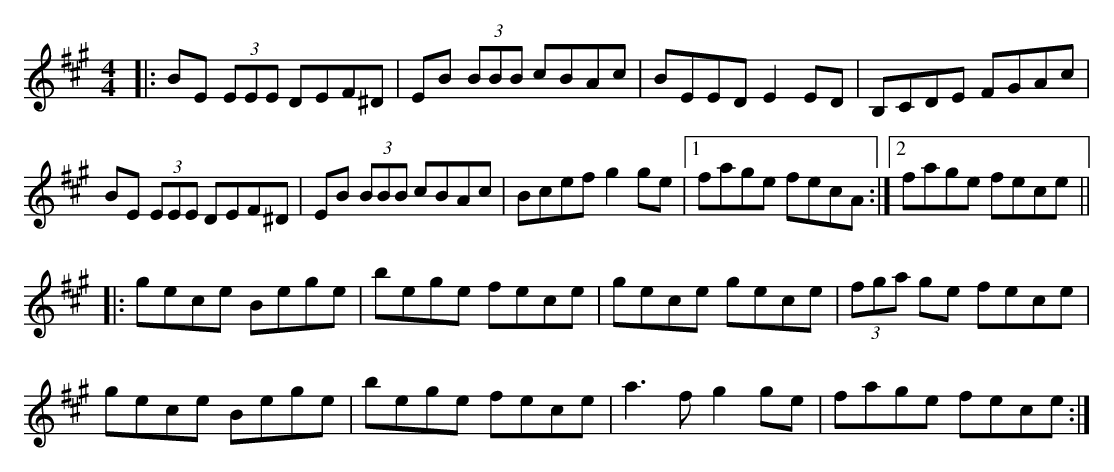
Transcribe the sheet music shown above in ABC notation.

X:1
M:4/4
K:Emix
|:BE (3EEE DEF^D | EB (3BBB cBAc| BEEDE2 ED| B,CDE FGAc|
BE (3EEE DEF^D | EB (3BBB cBAc| Bcef g2 ge|1 fage fecA:|2 fage fece||
|:gece Bege|bege fece|gece gece|(3fga ge fece|
gece Bege|bege fece|a3 f g2 ge|fage fece:|
